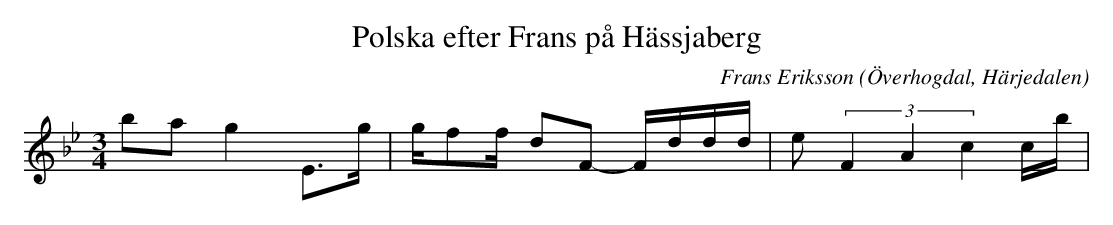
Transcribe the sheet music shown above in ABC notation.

X:1
T:Polska efter Frans på Hässjaberg
O:Överhogdal, Härjedalen
M:3/4
C:Frans Eriksson
K:Bb
ba g2 E>g |g/ff/- dF- F/d/d/d/|e(3F2A2c2 c/b/|
